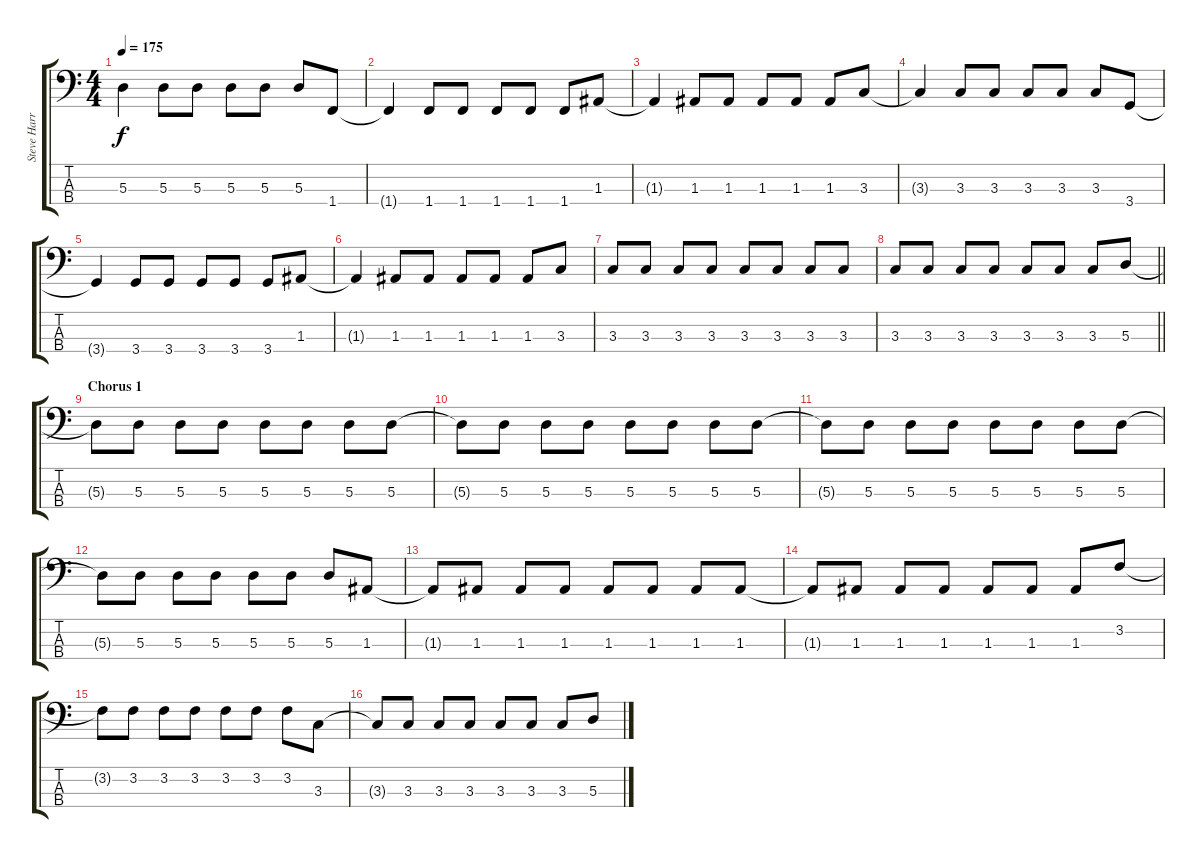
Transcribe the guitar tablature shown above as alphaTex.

\track ("Steve Harris" "Steve Harr") {instrument electricbassfinger}
\staff {score tabs}
\tuning (G2 D2 A1 E1) {hide}
\ts (4 4)
\tempo 175
\clef f4
\ks c
5.3{t}.4{dy f} 5.3.8 5.3.8 5.3.8 5.3.8 5.3.8 1.4.8 |
1.4{t}.4 1.4.8 1.4.8 1.4.8 1.4.8 1.4.8 1.3.8 |
1.3{t}.4 1.3.8 1.3.8 1.3.8 1.3.8 1.3.8 3.3.8 |
3.3{t}.4 3.3.8 3.3.8 3.3.8 3.3.8 3.3.8 3.4.8 |
3.4{t}.4 3.4.8 3.4.8 3.4.8 3.4.8 3.4.8 1.3.8 |
1.3{t}.4 1.3.8 1.3.8 1.3.8 1.3.8 1.3.8 3.3.8 |
3.3.8 3.3.8 3.3.8 3.3.8 3.3.8 3.3.8 3.3.8 3.3.8 |
\barLineRight lightlight
3.3.8 3.3.8 3.3.8 3.3.8 3.3.8 3.3.8 3.3.8 5.3.8 |
\section ("" "Chorus 1")
5.3{t}.8 5.3.8 5.3.8 5.3.8 5.3.8 5.3.8 5.3.8 5.3.8 |
5.3{t}.8 5.3.8 5.3.8 5.3.8 5.3.8 5.3.8 5.3.8 5.3.8 |
5.3{t}.8 5.3.8 5.3.8 5.3.8 5.3.8 5.3.8 5.3.8 5.3.8 |
5.3{t}.8 5.3.8 5.3.8 5.3.8 5.3.8 5.3.8 5.3.8 1.3.8 |
1.3{t}.8 1.3.8 1.3.8 1.3.8 1.3.8 1.3.8 1.3.8 1.3.8 |
1.3{t}.8 1.3.8 1.3.8 1.3.8 1.3.8 1.3.8 1.3.8 3.2.8 |
3.2{t}.8 3.2.8 3.2.8 3.2.8 3.2.8 3.2.8 3.2.8 3.3.8 |
3.3{t}.8 3.3.8 3.3.8 3.3.8 3.3.8 3.3.8 3.3.8 5.3.8
